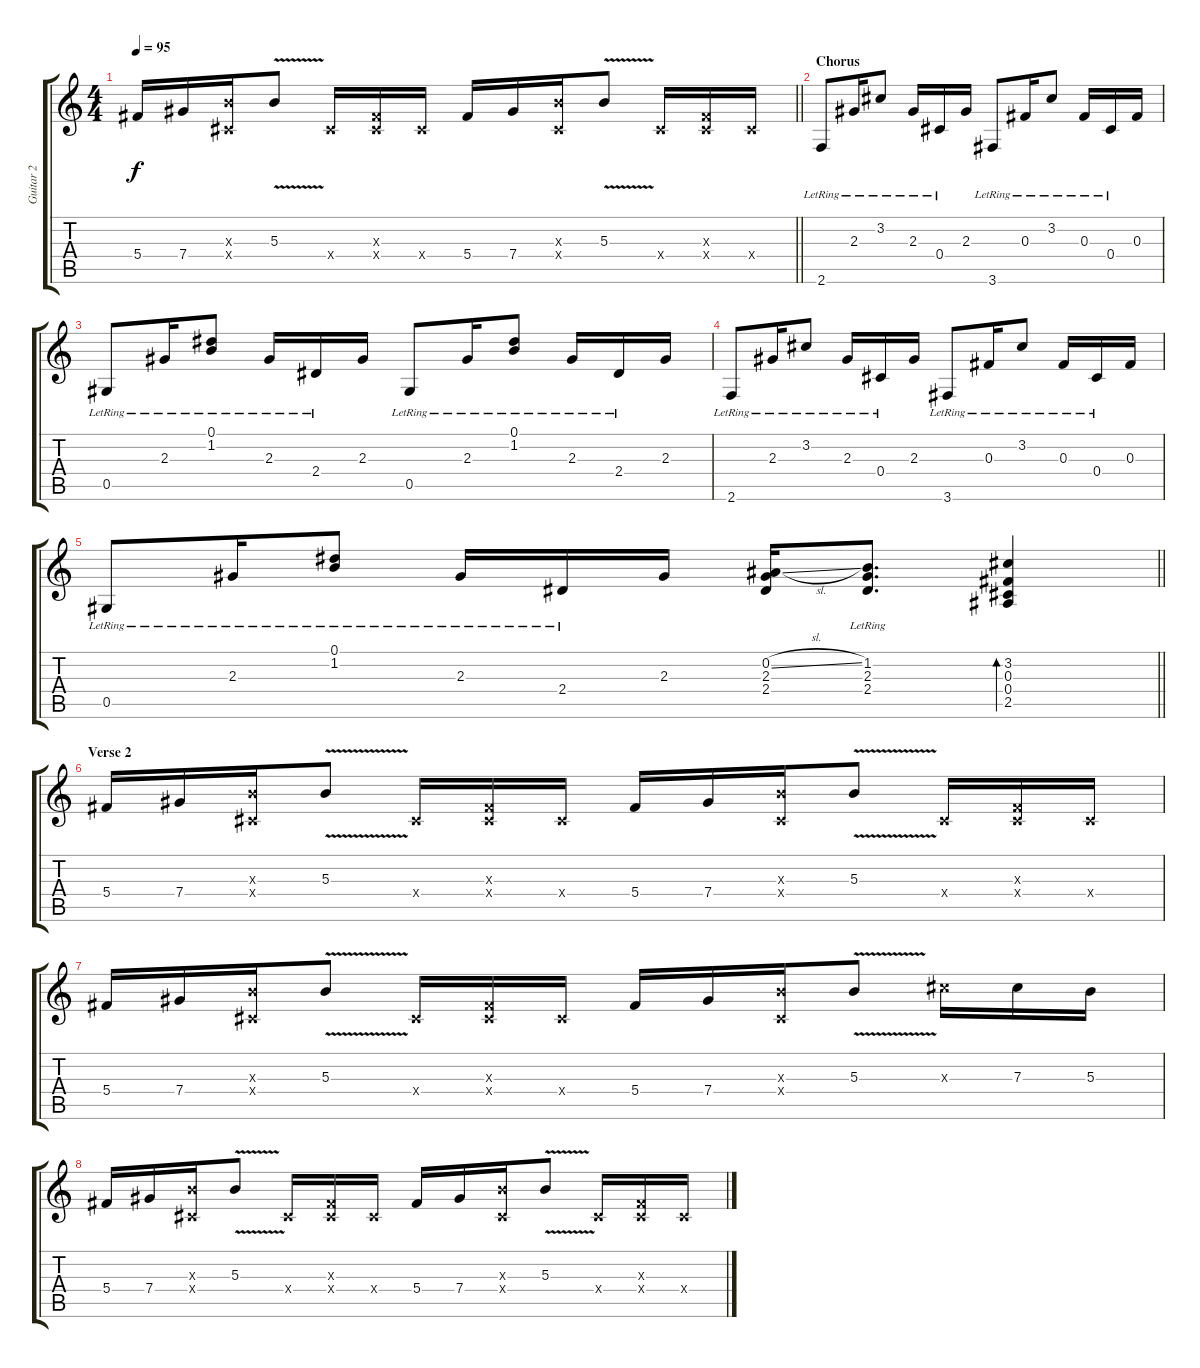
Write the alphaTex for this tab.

\track ("Guitar 2" "Guitar 2") {instrument acousticguitarsteel}
\staff {score tabs}
\tuning (Eb4 Bb3 Gb3 Db3 Ab2 Eb2) {hide}
\ts (4 4)
\tempo 95
\clef g2
\barLineRight lightlight
\ks c
5.4.16{dy f} 7.4.16 (5.3{x} 0.4{x}).16 5.3{v}.8 0.4{x}.16 (0.3{x} 0.4{x}).16 0.4{x}.16 5.4.16 7.4.16 (5.3{x} 0.4{x}).16 5.3{v}.8 0.4{x}.16 (0.3{x} 0.4{x}).16 0.4{x}.16 |
\section ("" "Chorus")
2.6{lr}.8{volume 13 balance 12} 2.3{lr}.16 3.2{lr}.8 2.3{lr}.16 0.4{lr}.16 2.3.16 3.6{lr}.8 0.3{lr}.16 3.2{lr}.8 0.3{lr}.16 0.4{lr}.16 0.3.16 |
0.5{lr}.8 2.3{lr}.16 (0.1{lr} 1.2{lr}).8 2.3{lr}.16 2.4{lr}.16 2.3.16 0.5{lr}.8 2.3{lr}.16 (0.1{lr} 1.2{lr}).8 2.3{lr}.16 2.4{lr}.16 2.3.16 |
2.6{lr}.8{volume 13 balance 12} 2.3{lr}.16 3.2{lr}.8 2.3{lr}.16 0.4{lr}.16 2.3.16 3.6{lr}.8 0.3{lr}.16 3.2{lr}.8 0.3{lr}.16 0.4{lr}.16 0.3.16 |
\barLineRight lightlight
0.5{lr}.8 2.3{lr}.16 (0.1{lr} 1.2{lr}).8 2.3{lr}.16 2.4{lr}.16 2.3.16 (0.2{sl} 2.3 2.4).16 (1.2 2.3{lr} 2.4{lr}).8{d} (3.2 0.3 0.4 2.5).4{bd 120} |
\section ("" "Verse 2")
5.4.16{volume 9 balance 12} 7.4.16 (5.3{x} 0.4{x}).16 5.3{v}.8 0.4{x}.16 (0.3{x} 0.4{x}).16 0.4{x}.16 5.4.16 7.4.16 (5.3{x} 0.4{x}).16 5.3{v}.8 0.4{x}.16 (0.3{x} 0.4{x}).16 0.4{x}.16 |
5.4.16 7.4.16 (5.3{x} 0.4{x}).16 5.3{v}.8 0.4{x}.16 (0.3{x} 0.4{x}).16 0.4{x}.16 5.4.16 7.4.16 (5.3{x} 0.4{x}).16 5.3{v}.8 7.3{x}.16 7.3.16 5.3.16 |
5.4.16 7.4.16 (5.3{x} 0.4{x}).16 5.3{v}.8 0.4{x}.16 (0.3{x} 0.4{x}).16 0.4{x}.16 5.4.16 7.4.16 (5.3{x} 0.4{x}).16 5.3{v}.8 0.4{x}.16 (0.3{x} 0.4{x}).16 0.4{x}.16
